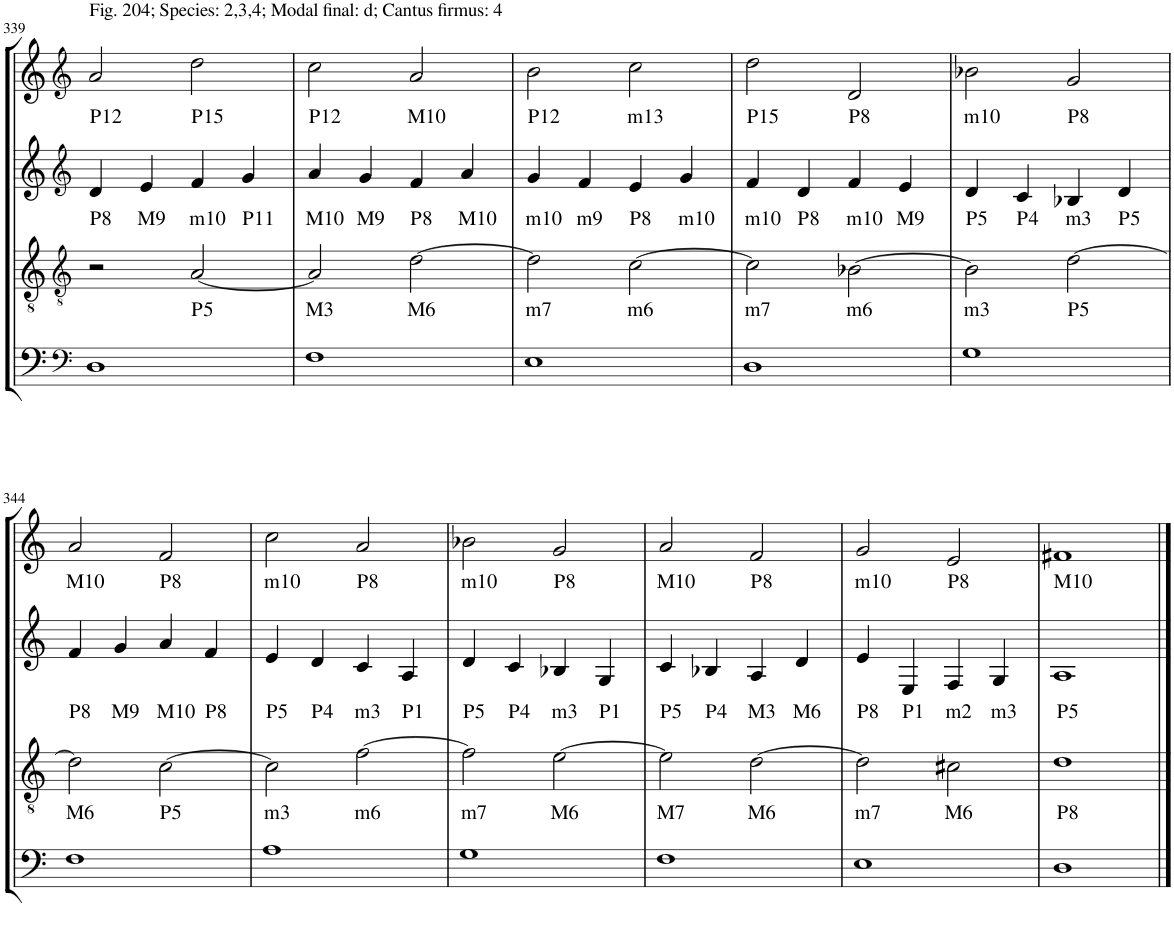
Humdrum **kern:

**kern	**kern	**text	**kern	**text	**kern	**text
*part4	*part3	*part3	*part2	*part2	*part1	*part1
*staff4	*staff3	*staff3	*staff2	*staff2	*staff1	*staff1
*I"Piano	*I"Piano	*	*I"Piano	*	*I"Piano	*
*I'Pno	*I'Pno	*	*I'Pno	*	*I'Pno	*
!!LO:PB:g=z
*clefF4	*clefGv2	*	*clefG2	*	*clefG2	*
*k[]	*k[]	*	*k[]	*	*k[]	*
*M4/4	*M4/4	*	*M4/4	*	*M4/4	*
=339	=339	=339	=339	=339	=339	=339
!	!	!	!	!	!LO:TX:a:t=Fig. 204; Species&colon; 2,3,4; Modal final&colon; d; Cantus firmus&colon; 4	!
!	!	!	!	!LO:LY:b	!	!LO:LY:b
1D	2r	.	4d/	P8	2a/	P12
!	!	!	!	!LO:LY:b	!	!
.	.	.	4e/	M9	.	.
!	!	!LO:LY:b	!	!LO:LY:b	!	!LO:LY:b
.	[2A/	P5	4f/	m10	2dd\	P15
!	!	!	!	!LO:LY:b	!	!
.	.	.	4g/	P11	.	.
=340	=340	=340	=340	=340	=340	=340
!	!	!LO:LY:b	!	!LO:LY:b	!	!LO:LY:b
1F	2A/]	M3	4a/	M10	2cc\	P12
!	!	!	!	!LO:LY:b	!	!
.	.	.	4g/	M9	.	.
!	!	!LO:LY:b	!	!LO:LY:b	!	!LO:LY:b
.	[2d\	M6	4f/	P8	2a/	M10
!	!	!	!	!LO:LY:b	!	!
.	.	.	4a/	M10	.	.
=341	=341	=341	=341	=341	=341	=341
!	!	!LO:LY:b	!	!LO:LY:b	!	!LO:LY:b
1E	2d\]	m7	4g/	m10	2b\	P12
!	!	!	!	!LO:LY:b	!	!
.	.	.	4f/	m9	.	.
!	!	!LO:LY:b	!	!LO:LY:b	!	!LO:LY:b
.	[2c\	m6	4e/	P8	2cc\	m13
!	!	!	!	!LO:LY:b	!	!
.	.	.	4g/	m10	.	.
=342	=342	=342	=342	=342	=342	=342
!	!	!LO:LY:b	!	!LO:LY:b	!	!LO:LY:b
1D	2c\]	m7	4f/	m10	2dd\	P15
!	!	!	!	!LO:LY:b	!	!
.	.	.	4d/	P8	.	.
!	!	!LO:LY:b	!	!LO:LY:b	!	!LO:LY:b
.	[2B-X\	m6	4f/	m10	2d/	P8
!	!	!	!	!LO:LY:b	!	!
.	.	.	4e/	M9	.	.
=343	=343	=343	=343	=343	=343	=343
!	!	!LO:LY:b	!	!LO:LY:b	!	!LO:LY:b
1G	2B-\]	m3	4d/	P5	2b-X\	m10
!	!	!	!	!LO:LY:b	!	!
.	.	.	4c/	P4	.	.
!	!	!LO:LY:b	!	!LO:LY:b	!	!LO:LY:b
.	[2d\	P5	4B-X/	m3	2g/	P8
!	!	!	!	!LO:LY:b	!	!
.	.	.	4d/	P5	.	.
!!LO:LB:g=z
=344	=344	=344	=344	=344	=344	=344
!	!	!LO:LY:b	!	!LO:LY:b	!	!LO:LY:b
1F	2d\]	M6	4f/	P8	2a/	M10
!	!	!	!	!LO:LY:b	!	!
.	.	.	4g/	M9	.	.
!	!	!LO:LY:b	!	!LO:LY:b	!	!LO:LY:b
.	[2c\	P5	4a/	M10	2f/	P8
!	!	!	!	!LO:LY:b	!	!
.	.	.	4f/	P8	.	.
=345	=345	=345	=345	=345	=345	=345
!	!	!LO:LY:b	!	!LO:LY:b	!	!LO:LY:b
1A	2c\]	m3	4e/	P5	2cc\	m10
!	!	!	!	!LO:LY:b	!	!
.	.	.	4d/	P4	.	.
!	!	!LO:LY:b	!	!LO:LY:b	!	!LO:LY:b
.	[2f\	m6	4c/	m3	2a/	P8
!	!	!	!	!LO:LY:b	!	!
.	.	.	4A/	P1	.	.
=346	=346	=346	=346	=346	=346	=346
!	!	!LO:LY:b	!	!LO:LY:b	!	!LO:LY:b
1G	2f\]	m7	4d/	P5	2b-X\	m10
!	!	!	!	!LO:LY:b	!	!
.	.	.	4c/	P4	.	.
!	!	!LO:LY:b	!	!LO:LY:b	!	!LO:LY:b
.	[2e\	M6	4B-X/	m3	2g/	P8
!	!	!	!	!LO:LY:b	!	!
.	.	.	4G/	P1	.	.
=347	=347	=347	=347	=347	=347	=347
!	!	!LO:LY:b	!	!LO:LY:b	!	!LO:LY:b
1F	2e\]	M7	4c/	P5	2a/	M10
!	!	!	!	!LO:LY:b	!	!
.	.	.	4B-X/	P4	.	.
!	!	!LO:LY:b	!	!LO:LY:b	!	!LO:LY:b
.	[2d\	M6	4A/	M3	2f/	P8
!	!	!	!	!LO:LY:b	!	!
.	.	.	4d/	M6	.	.
=348	=348	=348	=348	=348	=348	=348
!	!	!LO:LY:b	!	!LO:LY:b	!	!LO:LY:b
1E	2d\]	m7	4e/	P8	2g/	m10
!	!	!	!	!LO:LY:b	!	!
.	.	.	4E/	P1	.	.
!	!	!LO:LY:b	!	!LO:LY:b	!	!LO:LY:b
.	2c#X\	M6	4F/	m2	2e/	P8
!	!	!	!	!LO:LY:b	!	!
.	.	.	4G/	m3	.	.
=349	=349	=349	=349	=349	=349	=349
!	!	!LO:LY:b	!	!LO:LY:b	!	!LO:LY:b
1D	1d	P8	1A	P5	1f#X	M10
==	==	==	==	==	==	==
*-	*-	*-	*-	*-	*-	*-
